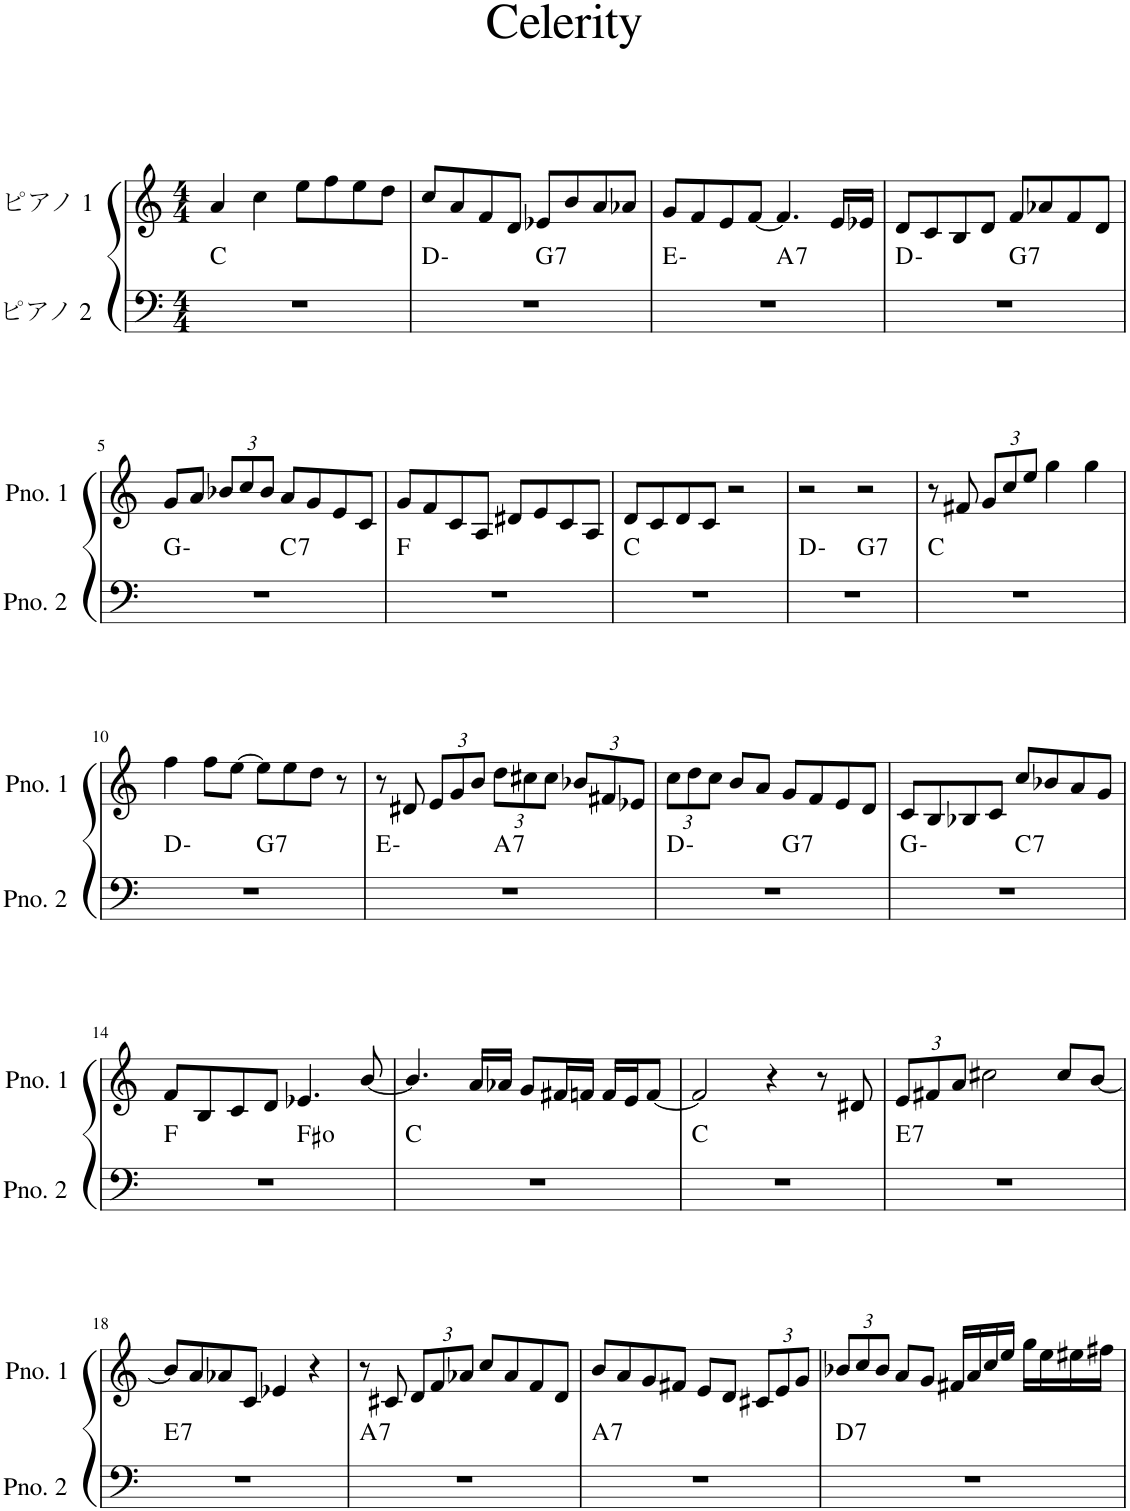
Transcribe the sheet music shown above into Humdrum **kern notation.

**kern	**harte	**kern
*part2	*part2	*part1
*staff2	*	*staff1
*I"ピアノ 2	*	*I"ピアノ 1
*clefF4	*	*clefG2
*k[]	*	*k[]
*M4/4	*	*M4/4
=1	=1	=1
1r	C:maj	4a/
.	.	4cc\
.	.	8ee\L
.	.	8ff\
.	.	8ee\
.	.	8dd\J
=2	=2	=2
*^	*	*
1r	2ryy	D:min	8cc/L
.	.	.	8a/
.	.	.	8f/
.	.	.	8d/J
!	!	!LO:H:kt=7	!
.	2ryy	G:7	8e-X/L
.	.	.	8b/
.	.	.	8a/
.	.	.	8a-X/J
=3	=3	=3	=3
1r	2ryy	E:min	8g/L
.	.	.	8f/
.	.	.	8e/
.	.	.	[8f/J
!	!	!LO:H:kt=7	!
.	2ryy	A:7	4.f/]
.	.	.	16e/LL
.	.	.	16e-X/JJ
=4	=4	=4	=4
1r	2ryy	D:min	8d/L
.	.	.	8c/
.	.	.	8B/
.	.	.	8d/J
!	!	!LO:H:kt=7	!
.	2ryy	G:7	8f/L
.	.	.	8a-X/
.	.	.	8f/
.	.	.	8d/J
!!LO:LB:g=z
=5	=5	=5	=5
1r	2ryy	G:min	8g/L
.	.	.	8a/J
*	*	*	*Xbrackettup
.	.	.	12b-X/L
.	.	.	12cc/
.	.	.	12b-/J
!	!	!LO:H:kt=7	!
.	2ryy	C:7	8a/L
.	.	.	8g/
.	.	.	8e/
.	.	.	8c/J
*v	*v	*	*
=6	=6	=6
1r	F:maj	8g/L
.	.	8f/
.	.	8c/
.	.	8A/J
.	.	8d#X/L
.	.	8e/
.	.	8c/
.	.	8A/J
=7	=7	=7
1r	C:maj	8d/L
.	.	8c/
.	.	8d/
.	.	8c/J
.	.	2r
=8	=8	=8
*^	*	*
1r	2ryy	D:min	2r
!	!	!LO:H:kt=7	!
.	2ryy	G:7	2r
*v	*v	*	*
=9	=9	=9
1r	C:maj	8r
.	.	8f#X/
.	.	12g/L
.	.	12cc/
.	.	12ee/J
.	.	4gg\
.	.	4gg\
!!LO:LB:g=z
=10	=10	=10
*^	*	*
1r	2ryy	D:min	4ff\
.	.	.	8ff\L
.	.	.	[8ee\J
!	!	!LO:H:kt=7	!
.	2ryy	G:7	8ee\L]
.	.	.	8ee\
.	.	.	8dd\J
.	.	.	8r
=11	=11	=11	=11
1r	2ryy	E:min	8r
.	.	.	8d#X/
.	.	.	12e/L
.	.	.	12g/
.	.	.	12b/J
!	!	!LO:H:kt=7	!
.	2ryy	A:7	12dd\L
.	.	.	12cc#X\
.	.	.	12cc#\J
.	.	.	12b-X/L
.	.	.	12f#X/
.	.	.	12e-X/J
=12	=12	=12	=12
1r	2ryy	D:min	12cc\L
.	.	.	12dd\
.	.	.	12cc\J
.	.	.	8b/L
.	.	.	8a/J
!	!	!LO:H:kt=7	!
.	2ryy	G:7	8g/L
.	.	.	8f/
.	.	.	8e/
.	.	.	8d/J
=13	=13	=13	=13
1r	2ryy	G:min	8c/L
.	.	.	8B/
.	.	.	8B-X/
.	.	.	8c/J
!	!	!LO:H:kt=7	!
.	2ryy	C:7	8cc/L
.	.	.	8b-X/
.	.	.	8a/
.	.	.	8g/J
!!LO:LB:g=z
=14	=14	=14	=14
1r	2ryy	F:maj	8f/L
.	.	.	8B/
.	.	.	8c/
.	.	.	8d/J
.	2ryy	F#:dim	4.e-X/
.	.	.	[8b/
*v	*v	*	*
=15	=15	=15
1r	C:maj	4.b/]
.	.	16a/LL
.	.	16a-X/JJ
.	.	8g/L
.	.	16f#X/L
.	.	16fn/JJ
.	.	16f/LL
.	.	16e/J
.	.	[8f/J
=16	=16	=16
1r	C:maj	2f/]
.	.	4r
.	.	8r
.	.	8d#X/
=17	=17	=17
!	!LO:H:kt=7	!
1r	E:7	12e/L
.	.	12f#X/
.	.	12a/J
.	.	2cc#X\
.	.	8cc#/L
.	.	[8b/J
!!LO:LB:g=z
=18	=18	=18
!	!LO:H:kt=7	!
1r	E:7	8b/L]
.	.	8a/
.	.	8a-X/
.	.	8c/J
.	.	4e-X/
.	.	4r
=19	=19	=19
!	!LO:H:kt=7	!
1r	A:7	8r
.	.	8c#X/
.	.	12d/L
.	.	12f/
.	.	12a-X/J
.	.	8cc/L
.	.	8a-/
.	.	8f/
.	.	8d/J
=20	=20	=20
!	!LO:H:kt=7	!
1r	A:7	8b/L
.	.	8a/
.	.	8g/
.	.	8f#X/J
.	.	8e/L
.	.	8d/J
.	.	12c#X/L
.	.	12e/
.	.	12g/J
=21	=21	=21
!	!LO:H:kt=7	!
1r	D:7	12b-X/L
.	.	12cc/
.	.	12b-/J
.	.	8a/L
.	.	8g/J
.	.	16f#X/LL
.	.	16a/
.	.	16cc/
.	.	16ee/JJ
.	.	16gg\LL
.	.	16ee\
.	.	16ee#X\
.	.	16ff#X\JJ
=	=	=
*-	*-	*-
